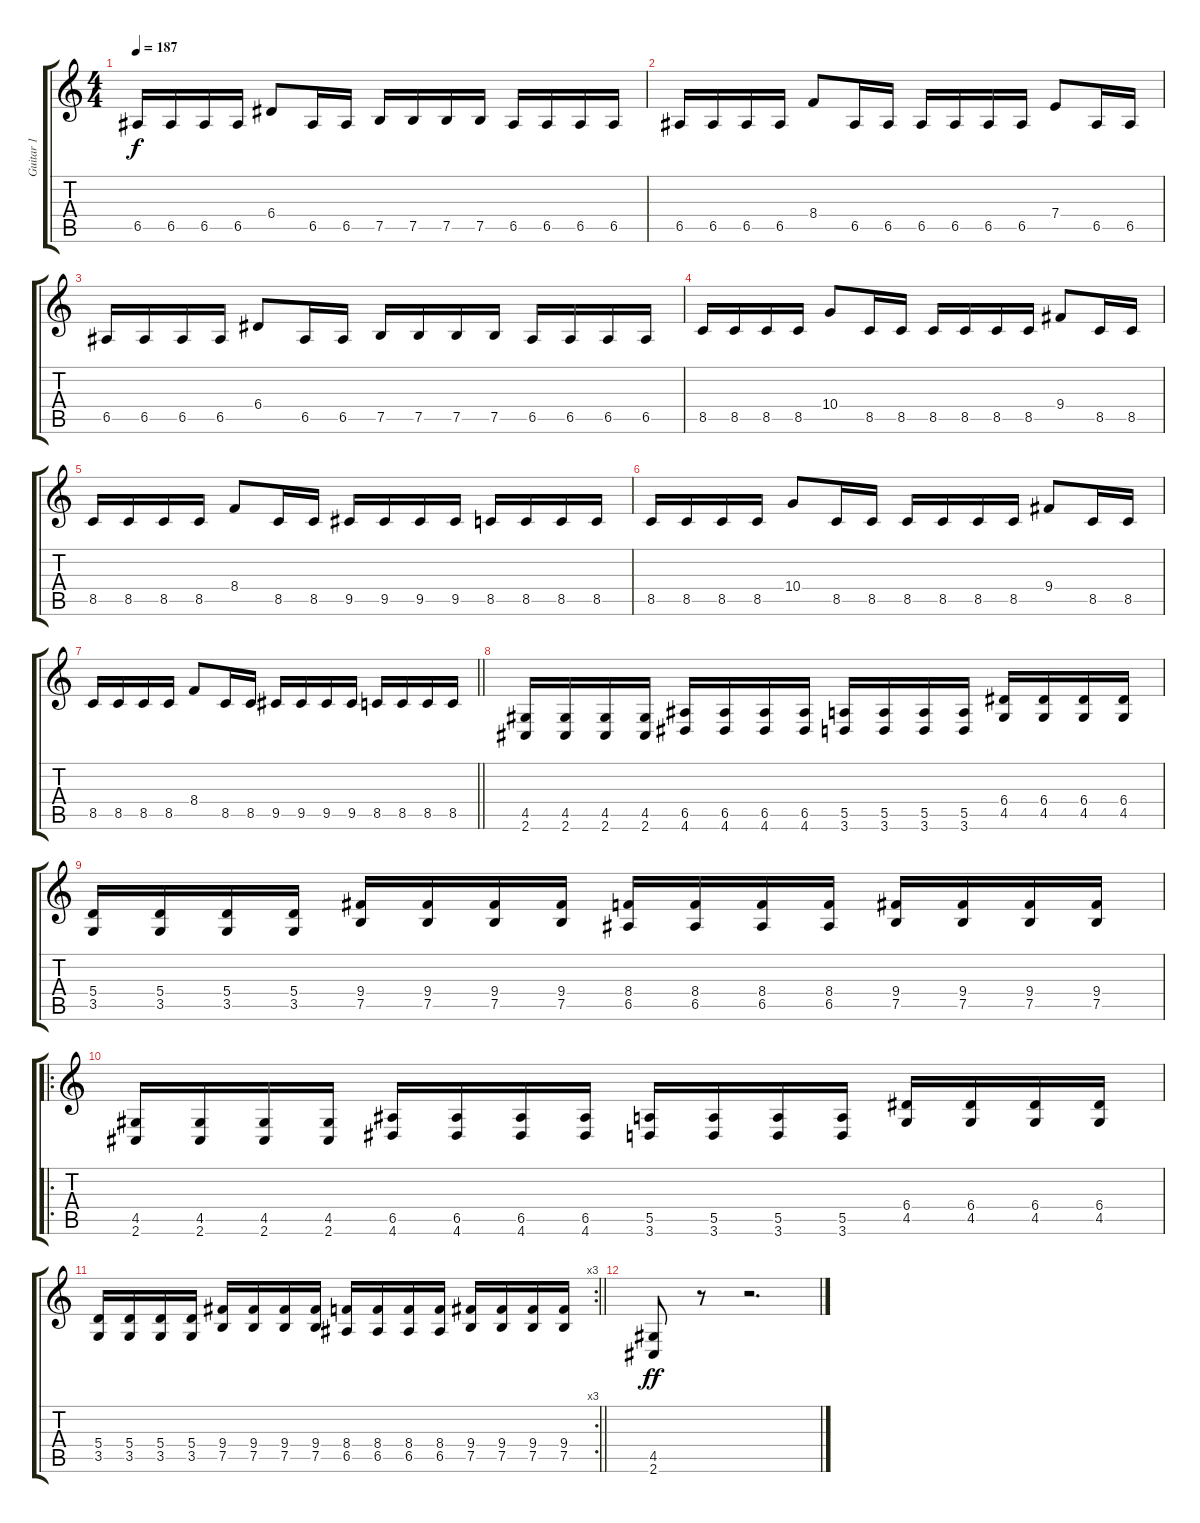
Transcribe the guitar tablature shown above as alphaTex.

\track ("Guitar 1" "Guitar 1") {instrument distortionguitar}
\staff {score tabs}
\tuning (B3 Gb3 D3 A2 E2 B1) {hide}
\ts (4 4)
\tempo 187
\clef g2
\ks c
6.5.16{dy f} 6.5.16 6.5.16 6.5.16 6.4.8 6.5.16 6.5.16 7.5.16 7.5.16 7.5.16 7.5.16 6.5.16 6.5.16 6.5.16 6.5.16 |
6.5.16 6.5.16 6.5.16 6.5.16 8.4.8 6.5.16 6.5.16 6.5.16 6.5.16 6.5.16 6.5.16 7.4.8 6.5.16 6.5.16 |
6.5.16 6.5.16 6.5.16 6.5.16 6.4.8 6.5.16 6.5.16 7.5.16 7.5.16 7.5.16 7.5.16 6.5.16 6.5.16 6.5.16 6.5.16 |
8.5.16 8.5.16 8.5.16 8.5.16 10.4.8 8.5.16 8.5.16 8.5.16 8.5.16 8.5.16 8.5.16 9.4.8 8.5.16 8.5.16 |
8.5.16 8.5.16 8.5.16 8.5.16 8.4.8 8.5.16 8.5.16 9.5.16 9.5.16 9.5.16 9.5.16 8.5.16 8.5.16 8.5.16 8.5.16 |
8.5.16 8.5.16 8.5.16 8.5.16 10.4.8 8.5.16 8.5.16 8.5.16 8.5.16 8.5.16 8.5.16 9.4.8 8.5.16 8.5.16 |
\barLineRight lightlight
8.5.16 8.5.16 8.5.16 8.5.16 8.4.8 8.5.16 8.5.16 9.5.16 9.5.16 9.5.16 9.5.16 8.5.16 8.5.16 8.5.16 8.5.16 |
(4.5 2.6).16 (4.5 2.6).16 (4.5 2.6).16 (4.5 2.6).16 (6.5 4.6).16 (6.5 4.6).16 (6.5 4.6).16 (6.5 4.6).16 (5.5 3.6).16 (5.5 3.6).16 (5.5 3.6).16 (5.5 3.6).16 (6.4 4.5).16 (6.4 4.5).16 (6.4 4.5).16 (6.4 4.5).16 |
(5.4 3.5).16 (5.4 3.5).16 (5.4 3.5).16 (5.4 3.5).16 (9.4 7.5).16 (9.4 7.5).16 (9.4 7.5).16 (9.4 7.5).16 (8.4 6.5).16 (8.4 6.5).16 (8.4 6.5).16 (8.4 6.5).16 (9.4 7.5).16 (9.4 7.5).16 (9.4 7.5).16 (9.4 7.5).16 |
\ro
(4.5 2.6).16 (4.5 2.6).16 (4.5 2.6).16 (4.5 2.6).16 (6.5 4.6).16 (6.5 4.6).16 (6.5 4.6).16 (6.5 4.6).16 (5.5 3.6).16 (5.5 3.6).16 (5.5 3.6).16 (5.5 3.6).16 (6.4 4.5).16 (6.4 4.5).16 (6.4 4.5).16 (6.4 4.5).16 |
\rc 3
\barLineRight lightlight
(5.4 3.5).16 (5.4 3.5).16 (5.4 3.5).16 (5.4 3.5).16 (9.4 7.5).16 (9.4 7.5).16 (9.4 7.5).16 (9.4 7.5).16 (8.4 6.5).16 (8.4 6.5).16 (8.4 6.5).16 (8.4 6.5).16 (9.4 7.5).16 (9.4 7.5).16 (9.4 7.5).16 (9.4 7.5).16 |
(4.5 2.6).8{dy ff} r.8 r.2{d}
